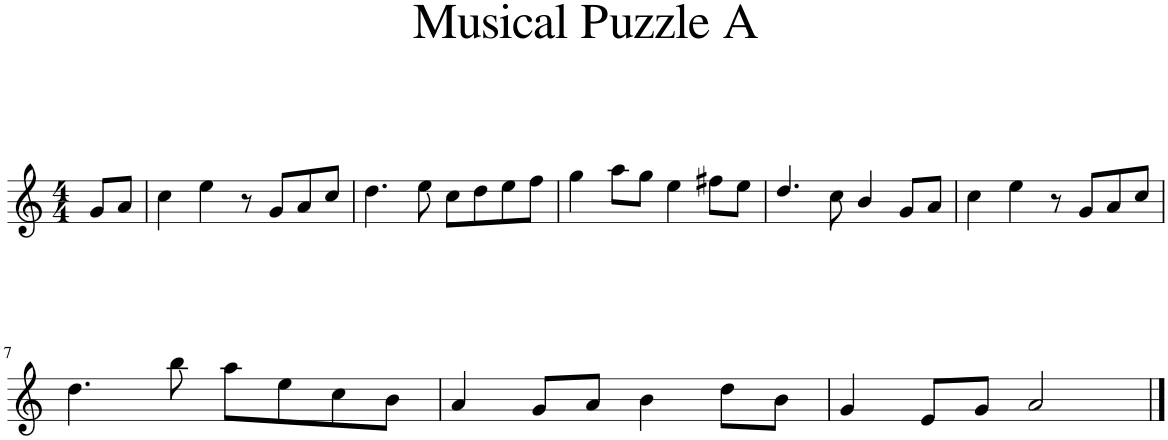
**kern
*part1
*staff1
*I"Piano
*I'Pno.
*clefG2
*k[]
*M4/4
=1
8g/L
8a/J
=2
4cc\
4ee\
8r
8g/L
8a/
8cc/J
=3
4.dd\
8ee\
8cc\L
8dd\
8ee\
8ff\J
=4
4gg\
8aa\L
8gg\J
4ee\
8ff#X\L
8ee\J
=5
4.dd/
8cc\
4b/
8g/L
8a/J
=6
4cc\
4ee\
8r
8g/L
8a/
8cc/J
!!LO:LB:g=z
=7
4.dd\
8bb\
8aa\L
8ee\
8cc\
8b\J
=8
4a/
8g/L
8a/J
4b\
8dd\L
8b\J
=9
4g/
8e/L
8g/J
2a/
==
*-
